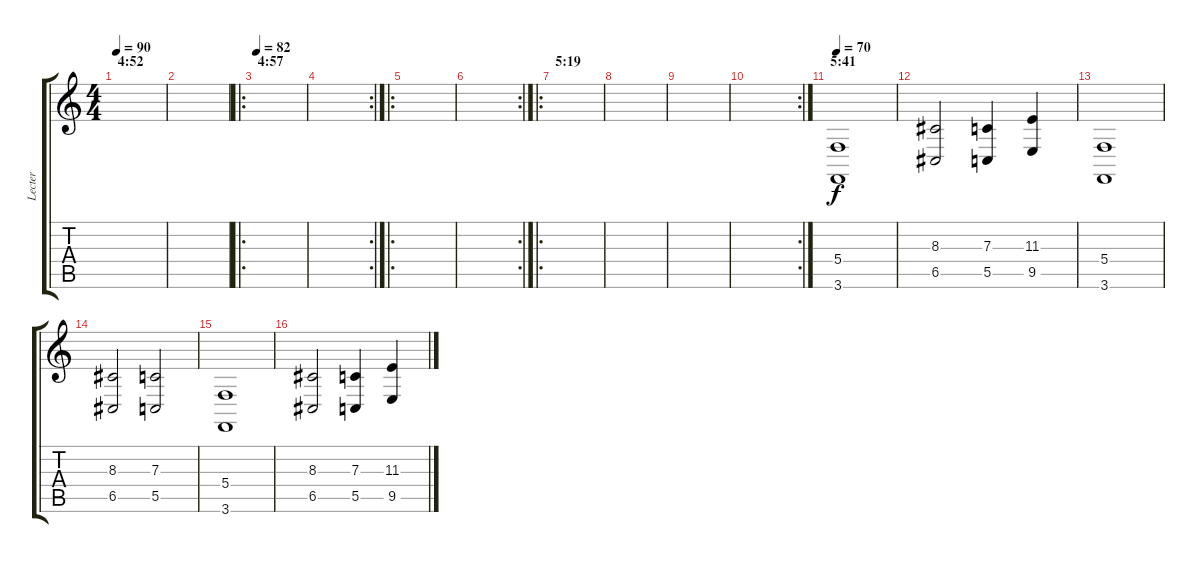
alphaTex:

\track ("Lecter" "Lecter") {instrument choiraahs}
\staff {score tabs}
\tuning (D4 A3 F3 C3 G2 D2) {hide}
\ts (4 4)
\section ("" "4:52")
\tempo 90
\clef g2
\ks c
|
|
\ro
\section ("" "4:57")
\tempo 82
|
\rc 2
|
\ro
|
\rc 2
|
\ro
\section ("" "5:19")
|
|
|
\rc 2
|
\section ("" "5:41")
\tempo 70
(5.4 3.6).1 |
(8.3 6.5).2 (7.3 5.5).4 (11.3 9.5).4 |
(5.4 3.6).1 |
(8.3 6.5).2 (7.3 5.5).2 |
(5.4 3.6).1 |
(8.3 6.5).2 (7.3 5.5).4 (11.3 9.5).4
